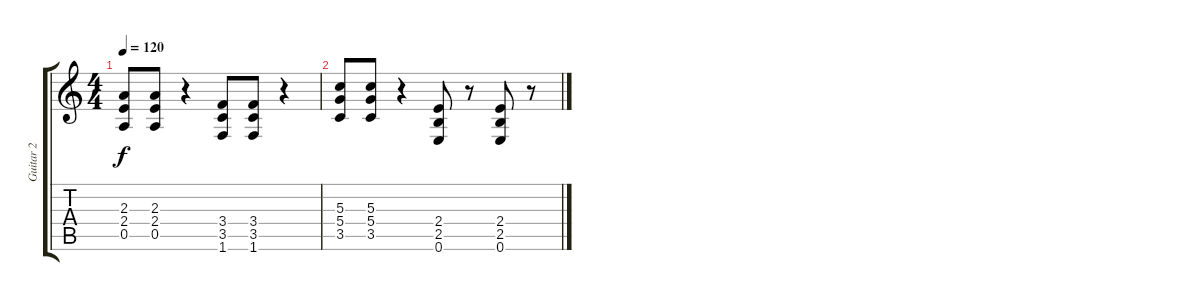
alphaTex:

\track ("Guitar 2" "Guitar 2") {instrument distortionguitar}
\staff {score tabs}
\tuning (E4 B3 G3 D3 A2 E2) {hide}
\ts (4 4)
\tempo 120
\clef g2
\ks c
(2.3 2.4 0.5).8{dy f} (2.3 2.4 0.5).8 r.4 (3.4 3.5 1.6).8 (3.4 3.5 1.6).8 r.4 |
(5.3 5.4 3.5).8 (5.3 5.4 3.5).8 r.4 (2.4 2.5 0.6).8 r.8 (2.4 2.5 0.6).8 r.8
